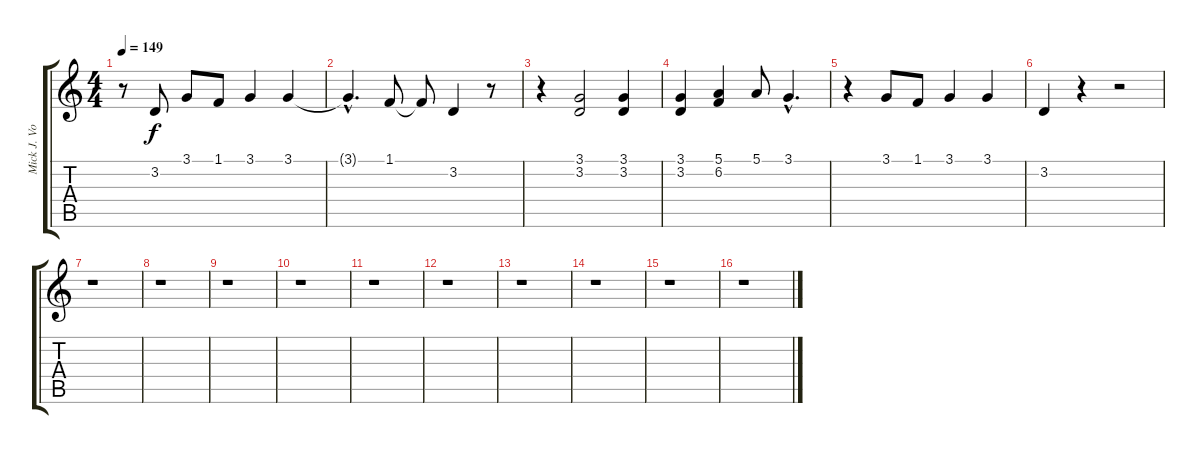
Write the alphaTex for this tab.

\track ("Mick J. Vocal" "Mick J. Vo") {instrument voiceoohs}
\staff {score tabs}
\tuning (E4 B3 G3 D3 A2 E2) {hide}
\ts (4 4)
\tempo 149
\clef g2
\ks c
r.8{dy f} 3.2.8 3.1.8 1.1.8 3.1.4 3.1.4 |
3.1{hac t}.4{d} 1.1.8 1.1{t}.8 3.2.4 r.8 |
r.4 (3.1 3.2).2 (3.1 3.2).4 |
(3.1 3.2).4 (5.1 6.2).4 5.1.8 3.1{hac}.4{d} |
r.4 3.1.8 1.1.8 3.1.4 3.1.4 |
3.2.4 r.4 r.2 |
r.1 |
r.1 |
r.1 |
r.1 |
r.1 |
r.1 |
r.1 |
r.1 |
r.1 |
r.1
